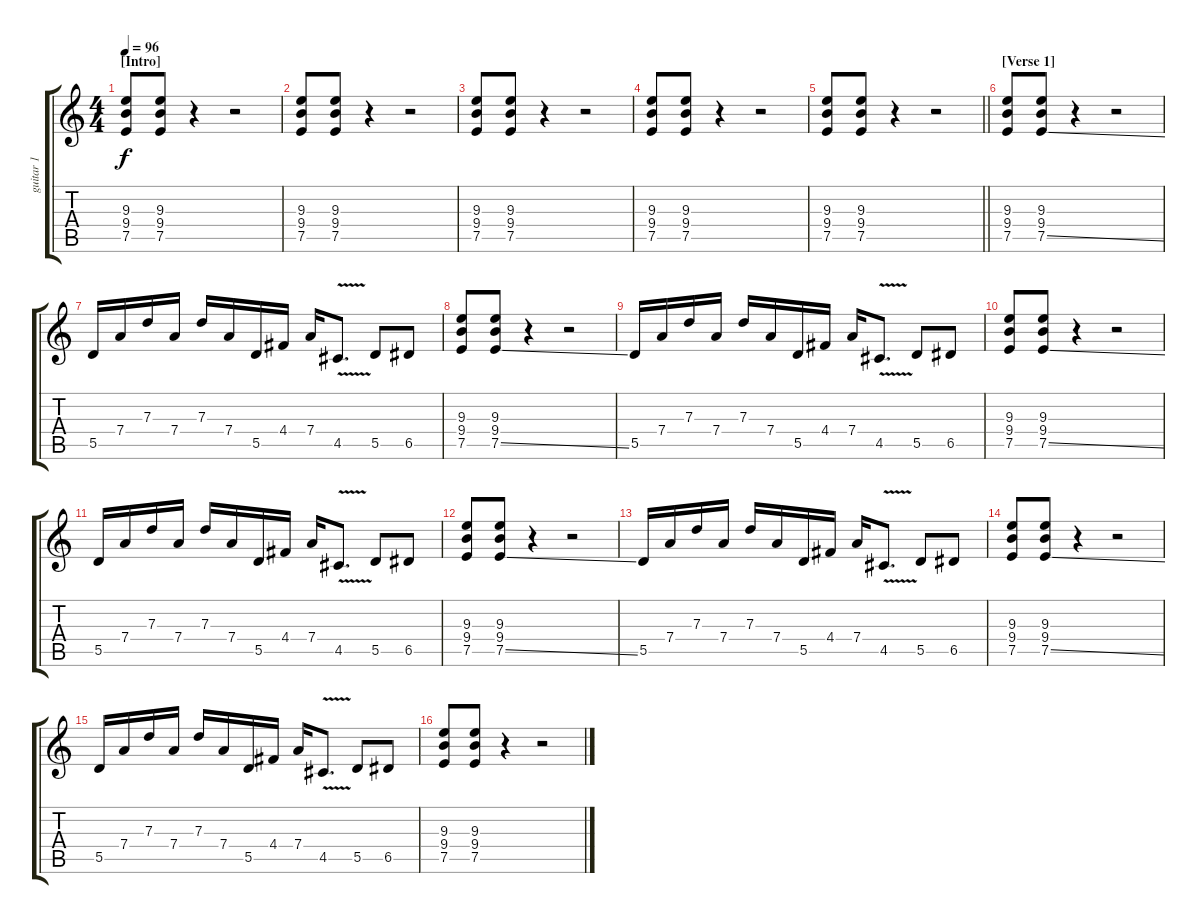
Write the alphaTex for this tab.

\track ("guitar 1" "guitar 1") {instrument overdrivenguitar}
\staff {score tabs}
\tuning (E4 B3 G3 D3 A2 E2) {hide}
\ts (4 4)
\section ("" "[Intro]")
\tempo 96
\clef g2
\ks c
(9.3 9.4 7.5).8{dy f instrument overdrivenguitar} (9.3 9.4 7.5).8 r.4 r.2 |
(9.3 9.4 7.5).8 (9.3 9.4 7.5).8 r.4 r.2 |
(9.3 9.4 7.5).8 (9.3 9.4 7.5).8 r.4 r.2 |
(9.3 9.4 7.5).8 (9.3 9.4 7.5).8 r.4 r.2 |
\barLineRight lightlight
(9.3 9.4 7.5).8 (9.3 9.4 7.5).8 r.4 r.2 |
\section ("" "[Verse 1]")
(9.3 9.4 7.5).8 (9.3 9.4 7.5{ss}).8 r.4 r.2 |
5.5.16 7.4.16 7.3.16 7.4.16 7.3.16 7.4.16 5.5.16 4.4.16 7.4.16 4.5{v}.8{d} 5.5.8 6.5.8 |
(9.3 9.4 7.5).8 (9.3 9.4 7.5{ss}).8 r.4 r.2 |
5.5.16 7.4.16 7.3.16 7.4.16 7.3.16 7.4.16 5.5.16 4.4.16 7.4.16 4.5{v}.8{d} 5.5.8 6.5.8 |
(9.3 9.4 7.5).8 (9.3 9.4 7.5{ss}).8 r.4 r.2 |
5.5.16 7.4.16 7.3.16 7.4.16 7.3.16 7.4.16 5.5.16 4.4.16 7.4.16 4.5{v}.8{d} 5.5.8 6.5.8 |
(9.3 9.4 7.5).8 (9.3 9.4 7.5{ss}).8 r.4 r.2 |
5.5.16 7.4.16 7.3.16 7.4.16 7.3.16 7.4.16 5.5.16 4.4.16 7.4.16 4.5{v}.8{d} 5.5.8 6.5.8 |
(9.3 9.4 7.5).8 (9.3 9.4 7.5{ss}).8 r.4 r.2 |
5.5.16 7.4.16 7.3.16 7.4.16 7.3.16 7.4.16 5.5.16 4.4.16 7.4.16 4.5{v}.8{d} 5.5.8 6.5.8 |
(9.3 9.4 7.5).8 (9.3 9.4 7.5{ss}).8 r.4 r.2
